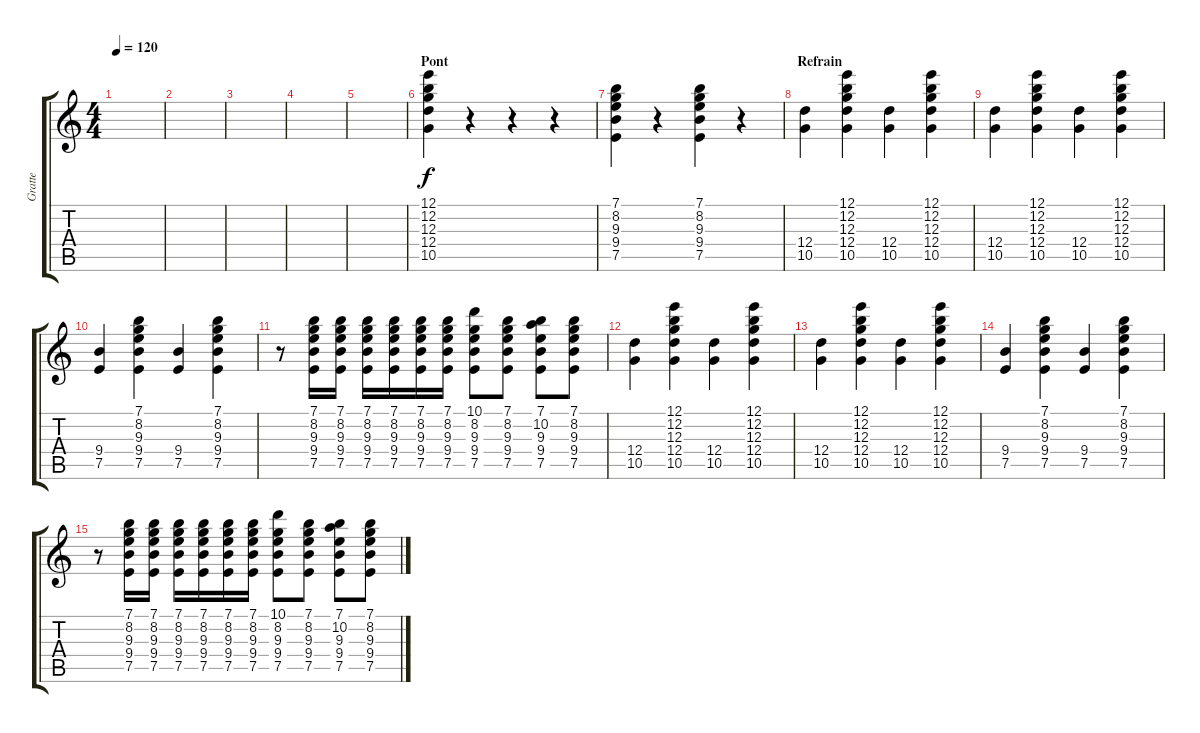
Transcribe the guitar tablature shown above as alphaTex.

\track ("Gratte" "Gratte") {instrument electricguitarclean}
\staff {score tabs}
\tuning (E4 B3 G3 D3 A2 E2) {hide}
\ts (4 4)
\tempo 120
\clef g2
\ks c
|
|
|
|
|
\section ("" "Pont")
(12.1 12.2 12.3 12.4 10.5).4 r.4 r.4 r.4 |
(7.1 8.2 9.3 9.4 7.5).4 r.4 (7.1 8.2 9.3 9.4 7.5).4 r.4 |
\section ("" "Refrain")
(12.4 10.5).4 (12.1 12.2 12.3 12.4 10.5).4 (12.4 10.5).4 (12.1 12.2 12.3 12.4 10.5).4 |
(12.4 10.5).4 (12.1 12.2 12.3 12.4 10.5).4 (12.4 10.5).4 (12.1 12.2 12.3 12.4 10.5).4 |
(9.4 7.5).4 (7.1 8.2 9.3 9.4 7.5).4 (9.4 7.5).4 (7.1 8.2 9.3 9.4 7.5).4 |
r.8 (7.1 8.2 9.3 9.4 7.5).16 (7.1 8.2 9.3 9.4 7.5).16 (7.1 8.2 9.3 9.4 7.5).16 (7.1 8.2 9.3 9.4 7.5).16 (7.1 8.2 9.3 9.4 7.5).16 (7.1 8.2 9.3 9.4 7.5).16 (10.1 8.2 9.3 9.4 7.5).8 (7.1 8.2 9.3 9.4 7.5).8 (7.1 10.2 9.3 9.4 7.5).8 (7.1 8.2 9.3 9.4 7.5).8 |
(12.4 10.5).4 (12.1 12.2 12.3 12.4 10.5).4 (12.4 10.5).4 (12.1 12.2 12.3 12.4 10.5).4 |
(12.4 10.5).4 (12.1 12.2 12.3 12.4 10.5).4 (12.4 10.5).4 (12.1 12.2 12.3 12.4 10.5).4 |
(9.4 7.5).4 (7.1 8.2 9.3 9.4 7.5).4 (9.4 7.5).4 (7.1 8.2 9.3 9.4 7.5).4 |
r.8 (7.1 8.2 9.3 9.4 7.5).16 (7.1 8.2 9.3 9.4 7.5).16 (7.1 8.2 9.3 9.4 7.5).16 (7.1 8.2 9.3 9.4 7.5).16 (7.1 8.2 9.3 9.4 7.5).16 (7.1 8.2 9.3 9.4 7.5).16 (10.1 8.2 9.3 9.4 7.5).8 (7.1 8.2 9.3 9.4 7.5).8 (7.1 10.2 9.3 9.4 7.5).8 (7.1 8.2 9.3 9.4 7.5).8
